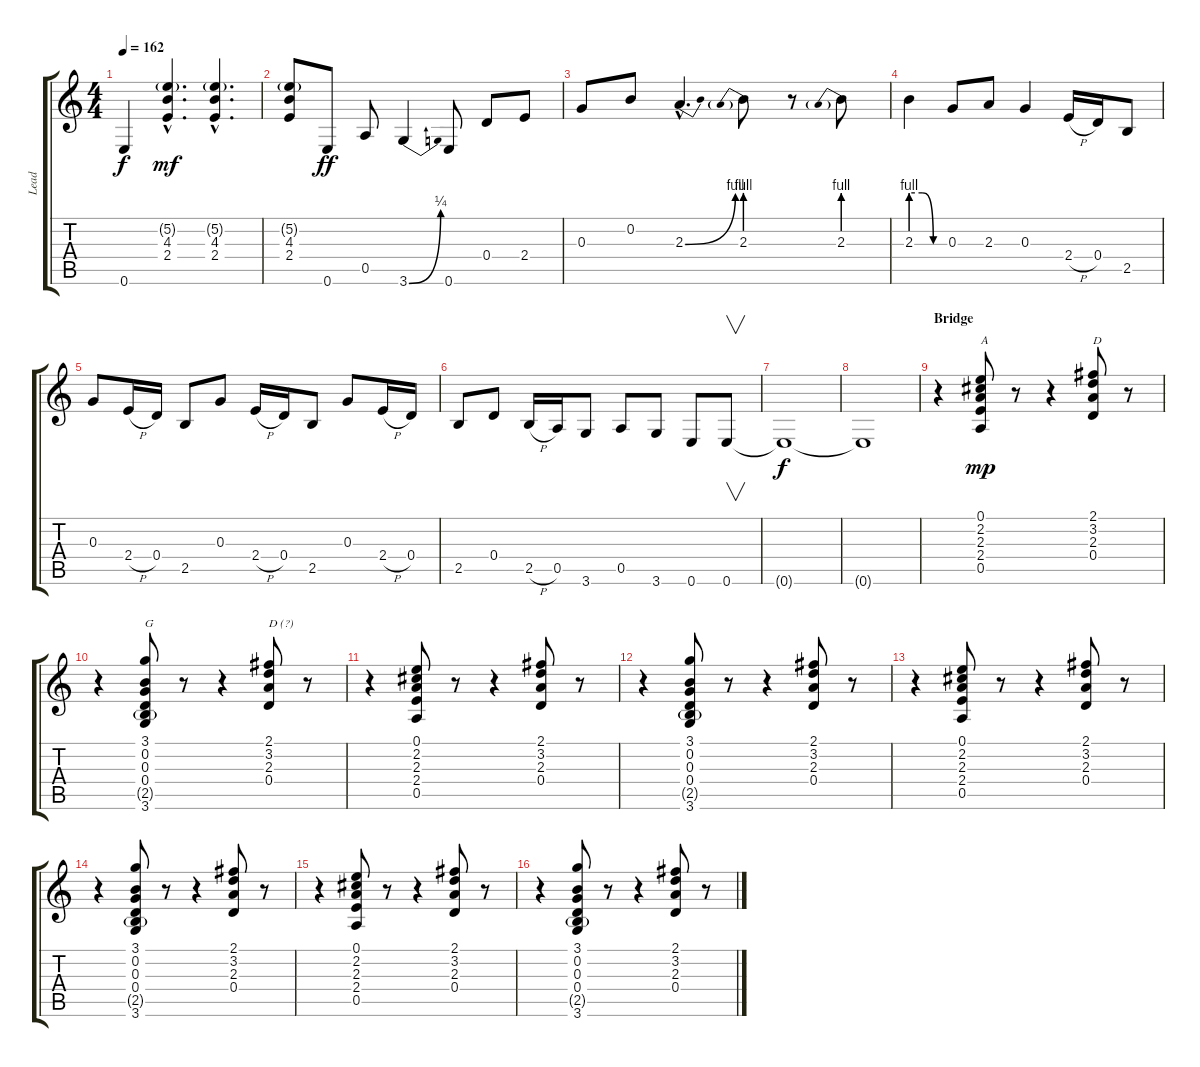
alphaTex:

\track ("Lead" "Lead") {instrument overdrivenguitar}
\staff {score tabs}
\tuning (E4 B3 G3 D3 A2 E2) {hide}
\ts (4 4)
\tempo 162
\clef g2
\ks c
0.6{t}.4{dy f} (5.2{g hac} 4.3{hac} 2.4{hac}).4{d dy mf} (5.2{g hac} 4.3{hac} 2.4{hac}).4{d} |
(5.2{g} 4.3 2.4).8 0.6.8{dy ff} 0.5.8 3.6{be (bend 0 0 60 1)}.4 0.6.8 0.4.8 2.4.8 |
0.3.8 0.2.8 2.3{be (bend 0 0 60 4) hac}.4{d} 2.3{be (prebend 0 4 60 4)}.8 r.8 2.3{be (prebend 0 4 60 4)}.8 |
2.3{be (custom 0 4 20 4 40 0 60 0)}.4 0.3.8 2.3.8 0.3.4 2.4{h}.16 0.4.16 2.5.8 |
0.3.8 2.4{h}.16 0.4.16 2.5.8 0.3.8 2.4{h}.16 0.4.16 2.5.8 0.3.8 2.4{h}.16 0.4.16 |
2.5.8 0.4.8 2.5{h}.16 0.5.16 3.6.8 0.5.8 3.6.8 0.6.8 0.6.8{v} |
0.6{t}.1{dy f} |
0.6{t}.1 |
\section ("" "Bridge")
r.4{volume 13 instrument electricguitarclean} (0.1 2.2 2.3 2.4 0.5).8{txt "A" dy mp} r.8 r.4 (2.1 3.2 2.3 0.4).8{txt "D"} r.8 |
r.4 (3.1 0.2 0.3 0.4 2.5{g} 3.6).8{txt "G"} r.8 r.4 (2.1 3.2 2.3 0.4).8{txt "D (?)"} r.8 |
r.4{volume 13 instrument electricguitarclean} (0.1 2.2 2.3 2.4 0.5).8 r.8 r.4 (2.1 3.2 2.3 0.4).8 r.8 |
r.4 (3.1 0.2 0.3 0.4 2.5{g} 3.6).8 r.8 r.4 (2.1 3.2 2.3 0.4).8 r.8 |
r.4{volume 13 instrument electricguitarclean} (0.1 2.2 2.3 2.4 0.5).8 r.8 r.4 (2.1 3.2 2.3 0.4).8 r.8 |
r.4 (3.1 0.2 0.3 0.4 2.5{g} 3.6).8 r.8 r.4 (2.1 3.2 2.3 0.4).8 r.8 |
r.4{volume 13 instrument electricguitarclean} (0.1 2.2 2.3 2.4 0.5).8 r.8 r.4 (2.1 3.2 2.3 0.4).8 r.8 |
r.4 (3.1 0.2 0.3 0.4 2.5{g} 3.6).8 r.8 r.4 (2.1 3.2 2.3 0.4).8 r.8
